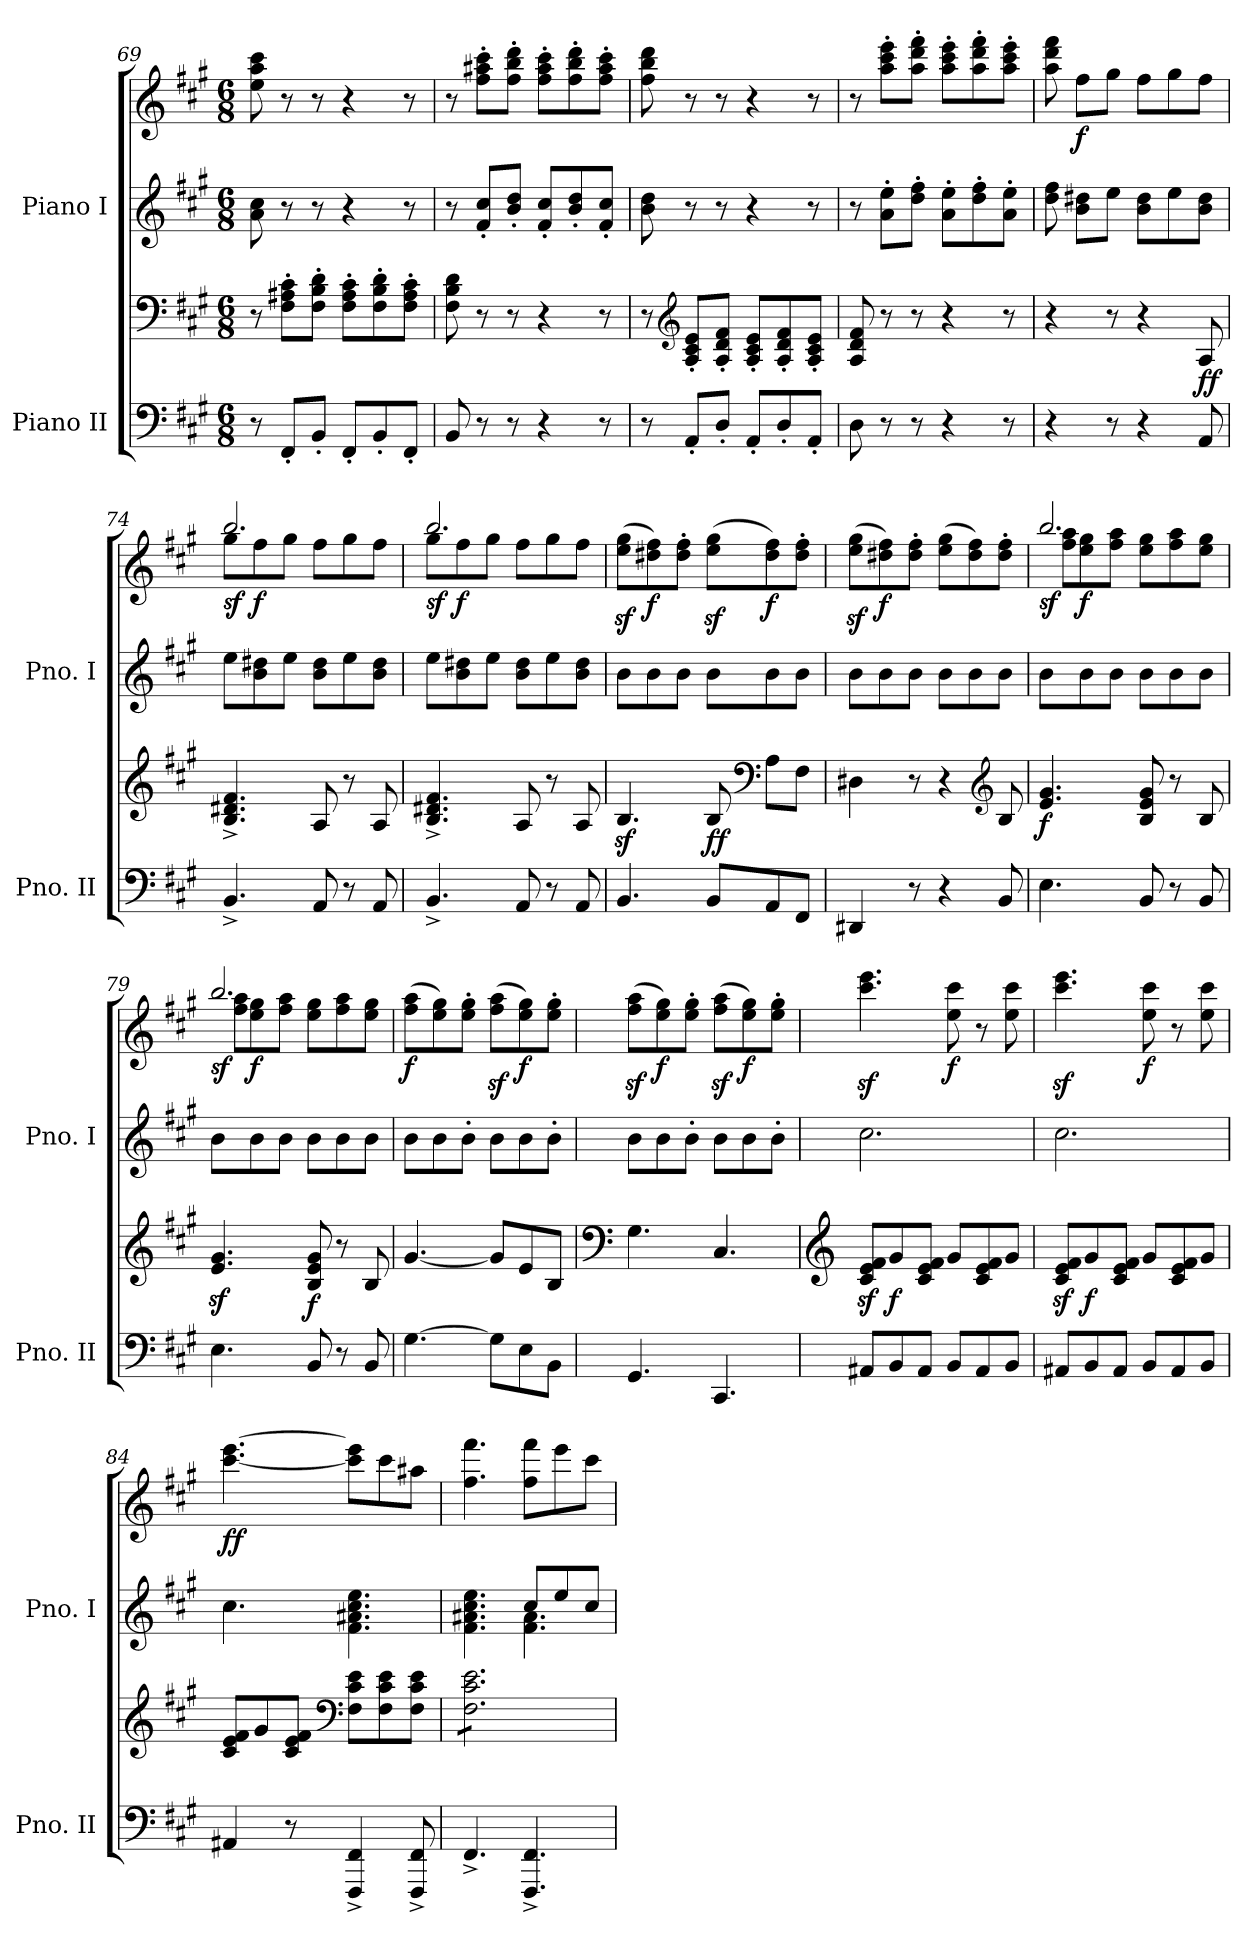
**kern	**kern	**dynam	**kern	**kern	**dynam
*part2	*part2	*part2	*part1	*part1	*part1
*staff4	*staff3	*staff3/4	*staff2	*staff1	*staff1/2
*I"Piano II	*	*	*I"Piano I	*	*
*I'Pno. II	*	*	*I'Pno. I	*	*
*clefF4	*clefF4	*	*clefG2	*clefG2	*
*k[f#c#g#]	*k[f#c#g#]	*	*k[f#c#g#]	*k[f#c#g#]	*
*M6/8	*M6/8	*	*M6/8	*M6/8	*
=69	=69	=69	=69	=69	=69
8r	8r	.	8a\ 8cc#\	8ee\ 8aa\ 8ccc#\	.
8FF#'/L	8F#\' 8A#X\' 8c#\'L	.	8r	8r	.
8BB'/J	8F#\' 8B\' 8d\'J	.	8r	8r	.
8FF#'/L	8F#\' 8A#\' 8c#\'L	.	4r	4r	.
8BB'/	8F#\' 8B\' 8d\'	.	.	.	.
8FF#'/J	8F#\' 8A#\' 8c#\'J	.	8r	8r	.
!!LO:PB:g=z
=70	=70	=70	=70	=70	=70
8BB/	8F#\ 8B\ 8d\	.	8r	8r	.
8r	8r	.	8f#/' 8cc#/'L	8ff#\' 8aa#X\' 8ccc#\'L	.
8r	8r	.	8b/' 8dd/'J	8ff#\' 8bb\' 8ddd\'J	.
4r	4r	.	8f#/' 8cc#/'L	8ff#\' 8aa#\' 8ccc#\'L	.
.	.	.	8b/' 8dd/'	8ff#\' 8bb\' 8ddd\'	.
8r	8r	.	8f#/' 8cc#/'J	8ff#\' 8aa#\' 8ccc#\'J	.
=71	=71	=71	=71	=71	=71
8r	8r	.	8b\ 8dd\	8ff#\ 8bb\ 8ddd\	.
*	*clefG2	*	*	*	*
8AA'/L	8A/' 8c#/' 8e/'L	.	8r	8r	.
8D'/J	8A/' 8d/' 8f#/'J	.	8r	8r	.
8AA'/L	8A/' 8c#/' 8e/'L	.	4r	4r	.
8D'/	8A/' 8d/' 8f#/'	.	.	.	.
8AA'/J	8A/' 8c#/' 8e/'J	.	8r	8r	.
=72	=72	=72	=72	=72	=72
8D\	8A/ 8d/ 8f#/	.	8r	8r	.
8r	8r	.	8a\' 8ee\'L	8aa\' 8ccc#\' 8eee\'L	.
8r	8r	.	8dd\' 8ff#\'J	8aa\' 8ddd\' 8fff#\'J	.
4r	4r	.	8a\' 8ee\'L	8aa\' 8ccc#\' 8eee\'L	.
.	.	.	8dd\' 8ff#\'	8aa\' 8ddd\' 8fff#\'	.
8r	8r	.	8a\' 8ee\'J	8aa\' 8ccc#\' 8eee\'J	.
=73	=73	=73	=73	=73	=73
4r	4r	.	8dd\ 8ff#\	8aa\ 8ddd\ 8fff#\	.
!	!	!	!	!	!LO:DY:b
.	.	.	8b\ 8dd#X\L	8ff#\L	f
8r	8r	.	8ee\J	8gg#\J	.
4r	4r	.	8b\ 8dd#\L	8ff#\L	.
.	.	.	8ee\	8gg#\	.
!	!	!LO:DY:b	!	!	!
8AA/	8A/	ff	8b\ 8dd#\J	8ff#\J	.
=74	=74	=74	=74	=74	=74
*	*	*	*	*^	*
!	!	!	!	!	!	!LO:DY:b
4.BB^/	4.B/^ 4.d#X/^ 4.f#/^	.	8ee\L	2.bb/	8gg#\L	sf
!	!	!	!	!	!	!LO:DY:b
.	.	.	8b\ 8dd#X\	.	8ff#\	f
.	.	.	8ee\J	.	8gg#\J	.
8AA/	8A/	.	8b\ 8dd#\L	.	8ff#\L	.
8r	8r	.	8ee\	.	8gg#\	.
8AA/	8A/	.	8b\ 8dd#\J	.	8ff#\J	.
=75	=75	=75	=75	=75	=75	=75
!	!	!	!	!	!	!LO:DY:b
4.BB^/	4.B/^ 4.d#X/^ 4.f#/^	.	8ee\L	2.bb/	8gg#\L	sf
!	!	!	!	!	!	!LO:DY:b
.	.	.	8b\ 8dd#X\	.	8ff#\	f
.	.	.	8ee\J	.	8gg#\J	.
8AA/	8A/	.	8b\ 8dd#\L	.	8ff#\L	.
8r	8r	.	8ee\	.	8gg#\	.
8AA/	8A/	.	8b\ 8dd#\J	.	8ff#\J	.
*	*	*	*	*v	*v	*
!!LO:LB:g=z
=76	=76	=76	=76	=76	=76
4.BB/	4.Bz</	.	8b\L	(>8ee\z< 8gg#\z<L	.
!	!	!	!	!	!LO:DY:b
.	.	.	8b\	8dd#X\ 8ff#\)	f
.	.	.	8b\J	8dd#\' 8ff#\'J	.
!	!	!LO:DY:b	!	!	!
8BB/L	8B/	ff	8b\L	(>8ee\z< 8gg#\z<L	.
*	*clefF4	*	*	*	*
!	!	!	!	!	!LO:DY:b
8AA/	8A\L	.	8b\	8dd#\ 8ff#\)	f
8FF#/J	8F#\J	.	8b\J	8dd#\' 8ff#\'J	.
=77	=77	=77	=77	=77	=77
4DD#X/	4D#X\	.	8b\L	(>8ee\z< 8gg#\z<L	.
!	!	!	!	!	!LO:DY:b
.	.	.	8b\	8dd#X\ 8ff#\)	f
8r	8r	.	8b\J	8dd#\' 8ff#\'J	.
4r	4r	.	8b\L	(>8ee\ 8gg#\L	.
.	.	.	8b\	8dd#\ 8ff#\)	.
*	*clefG2	*	*	*	*
8BB/	8B/	.	8b\J	8dd#\' 8ff#\'J	.
=78	=78	=78	=78	=78	=78
*	*	*	*	*^	*
!	!	!LO:DY:b	!	!	!	!LO:DY:b
4.E\	4.e/ 4.g#/	f	8b\L	2.bb/	8ff#\ 8aa\L	sf
!	!	!	!	!	!	!LO:DY:b
.	.	.	8b\	.	8ee\ 8gg#\	f
.	.	.	8b\J	.	8ff#\ 8aa\J	.
8BB/	8B/ 8e/ 8g#/	.	8b\L	.	8ee\ 8gg#\L	.
8r	8r	.	8b\	.	8ff#\ 8aa\	.
8BB/	8B/	.	8b\J	.	8ee\ 8gg#\J	.
=79	=79	=79	=79	=79	=79	=79
!	!	!	!	!	!	!LO:DY:b
4.E\	4.e/z< 4.g#/z<	.	8b\L	2.bb/	8ff#\ 8aa\L	sf
!	!	!	!	!	!	!LO:DY:b
.	.	.	8b\	.	8ee\ 8gg#\	f
.	.	.	8b\J	.	8ff#\ 8aa\J	.
!	!	!LO:DY:b	!	!	!	!
8BB/	8B/ 8e/ 8g#/	f	8b\L	.	8ee\ 8gg#\L	.
8r	8r	.	8b\	.	8ff#\ 8aa\	.
8BB/	8B/	.	8b\J	.	8ee\ 8gg#\J	.
=80	=80	=80	=80	=80	=80	=80
!	!	!	!	!	!	!LO:DY:b
*	*	*	*	*v	*v	*
[4.G#\	[4.g#/	.	8b\L	(>8ff#\ 8aa\L	f
.	.	.	8b\	8ee\ 8gg#\)	.
.	.	.	8b'\J	8ee\' 8gg#\'J	.
8G#\L]	8g#/L]	.	8b\L	(>8ff#\z< 8aa\z<L	.
!	!	!	!	!	!LO:DY:b
8E\	8e/	.	8b\	8ee\ 8gg#\)	f
8BB\J	8B/J	.	8b'\J	8ee\' 8gg#\'J	.
=81	=81	=81	=81	=81	=81
*	*clefF4	*	*	*	*
4.GG#/	4.G#\	.	8b\L	(>8ff#\z< 8aa\z<L	.
!	!	!	!	!	!LO:DY:b
.	.	.	8b\	8ee\ 8gg#\)	f
.	.	.	8b'\J	8ee\' 8gg#\'J	.
4.CC#/	4.C#/	.	8b\L	(>8ff#\z< 8aa\z<L	.
!	!	!	!	!	!LO:DY:b
.	.	.	8b\	8ee\ 8gg#\)	f
.	.	.	8b'\J	8ee\' 8gg#\'J	.
!!LO:LB:g=z
=82	=82	=82	=82	=82	=82
*	*clefG2	*	*	*	*
8AA#X/L	8c#/z< 8e/z< 8f#/z<L	.	2.cc#\	4.ccc#\z< 4.eee\z<	.
!	!	!LO:DY:b	!	!	!
8BB/	8g#/	f	.	.	.
8AA#/J	8c#/ 8e/ 8f#/J	.	.	.	.
!	!	!	!	!	!LO:DY:b
8BB/L	8g#/L	.	.	8ee\ 8ccc#\	f
8AA#/	8c#/ 8e/ 8f#/	.	.	8r	.
8BB/J	8g#/J	.	.	8ee\ 8ccc#\	.
=83	=83	=83	=83	=83	=83
8AA#X/L	8c#/z< 8e/z< 8f#/z<L	.	2.cc#\	4.ccc#\z< 4.eee\z<	.
!	!	!LO:DY:b	!	!	!
8BB/	8g#/	f	.	.	.
8AA#/J	8c#/ 8e/ 8f#/J	.	.	.	.
!	!	!	!	!	!LO:DY:b
8BB/L	8g#/L	.	.	8ee\ 8ccc#\	f
8AA#/	8c#/ 8e/ 8f#/	.	.	8r	.
8BB/J	8g#/J	.	.	8ee\ 8ccc#\	.
=84	=84	=84	=84	=84	=84
!	!	!	!	!	!LO:DY:b
4AA#X/	8c#/ 8e/ 8f#/L	.	4.cc#\	[4.ccc#\ [4.eee\	ff
.	8g#/	.	.	.	.
8r	8c#/ 8e/ 8f#/J	.	.	.	.
*	*clefF4	*	*	*	*
4FFF#/^ 4FF#/^	8F#\ 8c#\ 8e\L	.	4.f#\ 4.a#X\ 4.cc#\ 4.ee\	8ccc#\] 8eee\]L	.
.	8F#\ 8c#\ 8e\	.	.	8ccc#\	.
8FFF#/^ 8FF#/^	8F#\ 8c#\ 8e\J	.	.	8aa#X\J	.
=85	=85	=85	=85	=85	=85
*	*	*	*^	*	*
*	*tremolo	*	*	*	*	*
4.FF#^/	8F#\ 8c#\ 8e\L	.	4.f#\ 4.a#X\ 4.cc#\ 4.ee\	4.rcyy	4.ff#\ 4.fff#\	.
.	8F#\ 8c#\ 8e\	.	.	.	.	.
.	8F#\ 8c#\ 8e\	.	.	.	.	.
4.FFF#/^ 4.FF#/^	8F#\ 8c#\ 8e\	.	8cc#/L	4.f#\ 4.a#\	8ff#\ 8fff#\L	.
.	8F#\ 8c#\ 8e\	.	8ee/	.	8eee\	.
.	8F#\ 8c#\ 8e\J	.	8cc#/J	.	8ccc#\J	.
*	*Xtremolo	*	*	*	*	*
*	*	*	*v	*v	*	*
=	=	=	=	=	=
*-	*-	*-	*-	*-	*-
